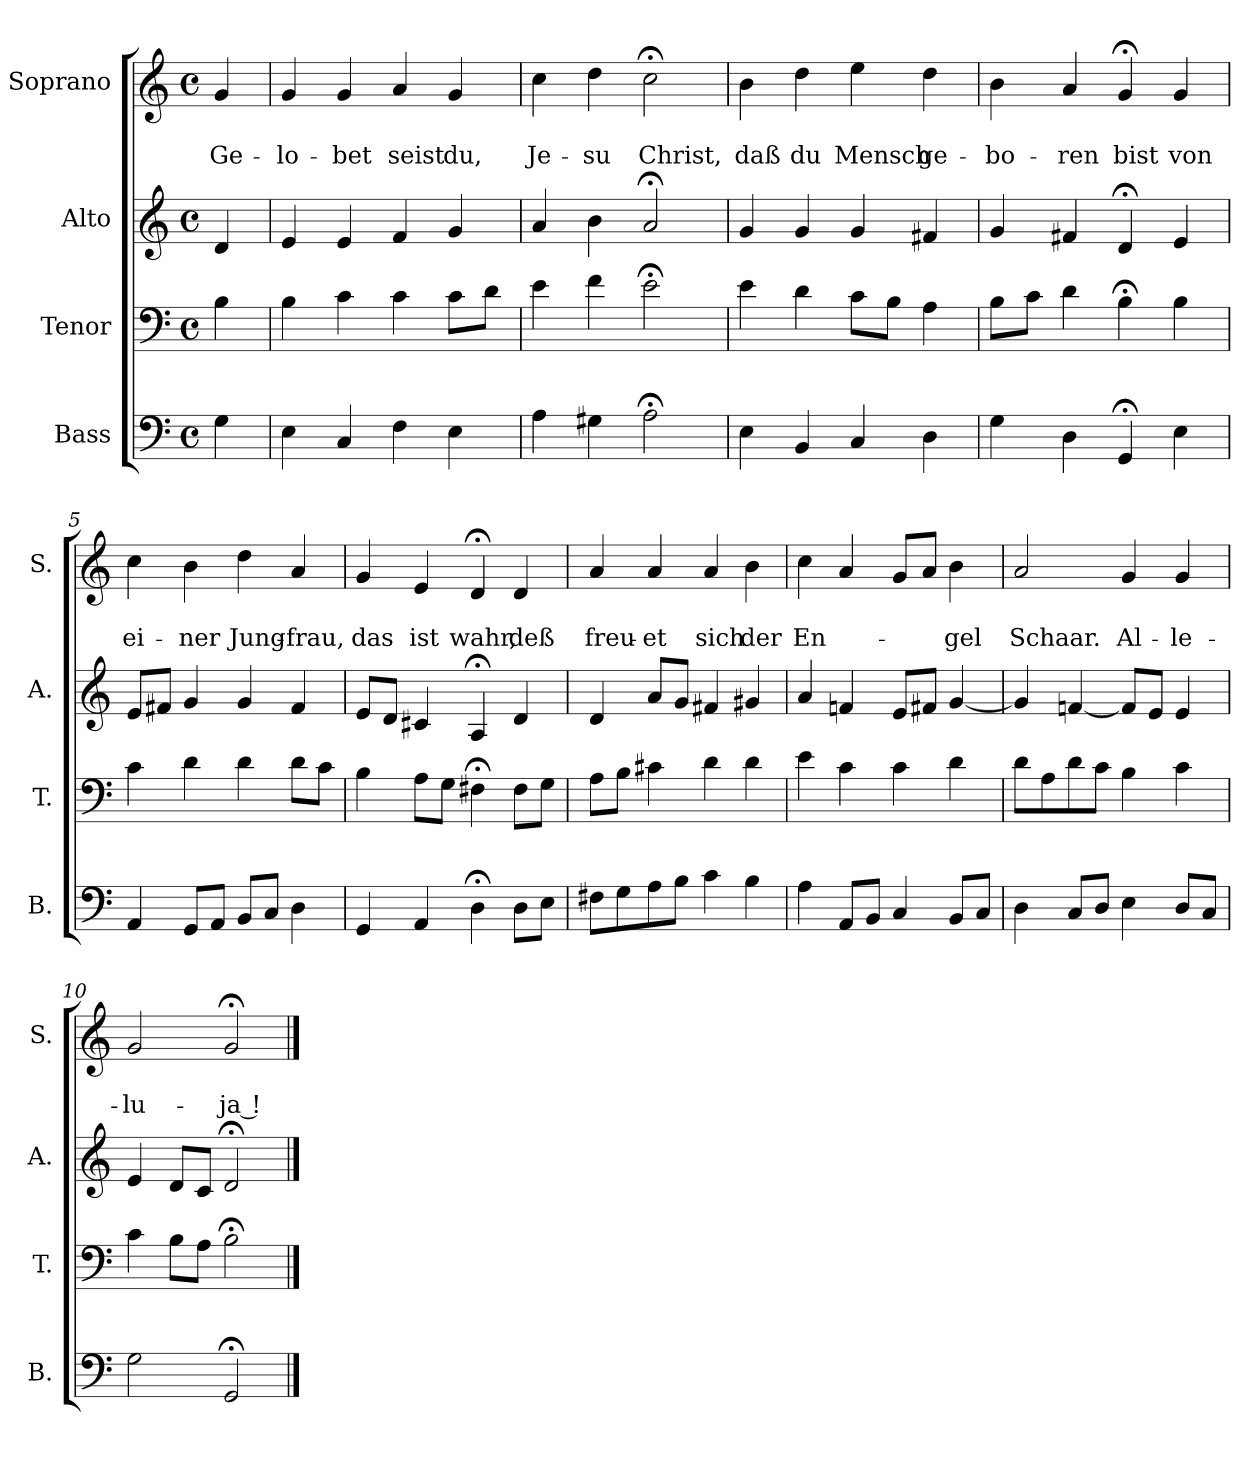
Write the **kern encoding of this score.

**kern	**kern	**kern	**kern	**text	**text
*part4	*part3	*part2	*part1	*part1	*part1
*staff4	*staff3	*staff2	*staff1	*staff1	*staff1
*I"Bass	*I"Tenor	*I"Alto	*I"Soprano	*	*
*I'B.	*I'T.	*I'A.	*I'S.	*	*
*clefF4	*clefF4	*clefG2	*clefG2	*	*
*k[]	*k[]	*k[]	*k[]	*	*
*C:	*C:	*C:	*C:	*	*
*M4/4	*M4/4	*M4/4	*M4/4	*	*
*met(c)	*met(c)	*met(c)	*met(c)	*	*
=	=	=	=	=	=
4G\	4B\	4d/	4g/	.	Ge-
=1	=1	=1	=1	=1	=1
4E\	4B\	4e/	4g/	.	-lo-
4C/	4c\	4e/	4g/	.	-bet
4F\	4c\	4f/	4a/	.	seist
4E\	8c\L	4g/	4g/	.	du,
.	8d\J	.	.	.	.
=2	=2	=2	=2	=2	=2
4A\	4e\	4a/	4cc\	.	Je-
4G#X\	4f\	4b\	4dd\	.	-su
2A;<\	2e;<\	2a;</	2cc;<\	.	Christ,
=3	=3	=3	=3	=3	=3
4E\	4e\	4g/	4b\	.	daß
4BB/	4d\	4g/	4dd\	.	du
4C/	8c\L	4g/	4ee\	.	Mensch
.	8B\J	.	.	.	.
4D\	4A\	4f#X/	4dd\	.	ge-
=4	=4	=4	=4	=4	=4
4G\	8B\L	4g/	4b\	.	-bo-
.	8c\J	.	.	.	.
4D\	4d\	4f#X/	4a/	.	-ren
4GG;</	4B;<\	4d;</	4g;</	.	bist
4E\	4B\	4e/	4g/	.	von
=5	=5	=5	=5	=5	=5
4AA/	4c\	8e/L	4cc\	.	ei-
.	.	8f#X/J	.	.	.
8GG/L	4d\	4g/	4b\	.	-ner
8AA/J	.	.	.	.	.
8BB/L	4d\	4g/	4dd\	.	Jung-
8C/J	.	.	.	.	.
4D\	8d\L	4f#/	4a/	.	-frau,
.	8c\J	.	.	.	.
!!LO:LB:g=z
=6	=6	=6	=6	=6	=6
4GG/	4B\	8e/L	4g/	.	das
.	.	8d/J	.	.	.
4AA/	8A\L	4c#X/	4e/	.	ist
.	8G\J	.	.	.	.
4D;<\	4F#X;<\	4A;</	4d;</	.	wahr,
8D\L	8F#\L	4d/	4d/	.	deß
8E\J	8G\J	.	.	.	.
=7	=7	=7	=7	=7	=7
8F#X\L	8A\L	4d/	4a/	.	freu-
8G\	8B\J	.	.	.	.
8A\	4c#X\	8a/L	4a/	.	-et
8B\J	.	8g/J	.	.	.
4c\	4d\	4f#X/	4a/	.	sich
4B\	4d\	4g#X/	4b\	.	der
=8	=8	=8	=8	=8	=8
4A\	4e\	4a/	4cc\	.	En-
8AA/L	4c\	4fn/	4a/	.	.
8BB/J	.	.	.	.	.
4C/	4c\	8e/L	8g/L	.	.
.	.	8f#X/J	8a/J	.	.
8BB/L	4d\	[4g/	4b\	.	-gel
8C/J	.	.	.	.	.
=9	=9	=9	=9	=9	=9
4D\	8d\L	4g/]	2a/	.	Schaar.
.	8A\	.	.	.	.
8C/L	8d\	[4fn/	.	.	.
8D/J	8c\J	.	.	.	.
4E\	4B\	8f/L]	4g/	.	Al-
.	.	8e/J	.	.	.
8D/L	4c\	4e/	4g/	.	-le-
8C/J	.	.	.	.	.
=10	=10	=10	=10	=10	=10
2G\	4c\	4e/	2g/	.	-lu-
.	8B\L	8d/L	.	.	.
.	8A\J	8c/J	.	.	.
2GG;</	2B;<\	2d;</	2g;</	.	-ja !
==	==	==	==	==	==
*-	*-	*-	*-	*-	*-
